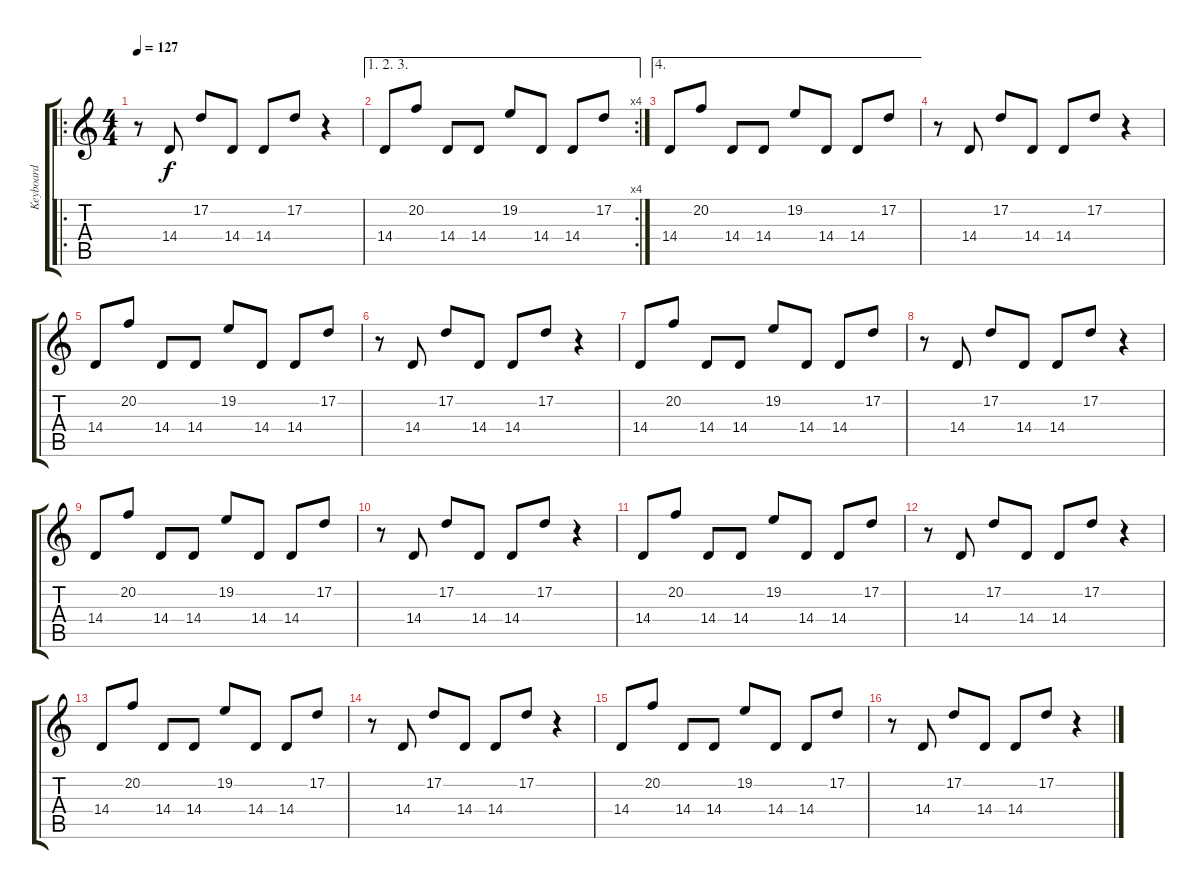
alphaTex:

\track ("Keyboard" "Keyboard") {instrument recorder}
\staff {score tabs}
\tuning (D4 A3 F3 C3 G2 D2) {hide}
\ro
\ts (4 4)
\tempo 127
\clef g2
\ks c
r.8{dy f} 14.4.8 17.2.8 14.4.8 14.4.8 17.2.8 r.4 |
\ae (1 2 3)
\rc 4
14.4.8 20.2.8 14.4.8 14.4.8 19.2.8 14.4.8 14.4.8 17.2.8 |
\ae 4
14.4.8 20.2.8 14.4.8 14.4.8 19.2.8 14.4.8 14.4.8 17.2.8 |
r.8 14.4.8 17.2.8 14.4.8 14.4.8 17.2.8 r.4 |
14.4.8 20.2.8 14.4.8 14.4.8 19.2.8 14.4.8 14.4.8 17.2.8 |
r.8 14.4.8 17.2.8 14.4.8 14.4.8 17.2.8 r.4 |
14.4.8 20.2.8 14.4.8 14.4.8 19.2.8 14.4.8 14.4.8 17.2.8 |
r.8 14.4.8 17.2.8 14.4.8 14.4.8 17.2.8 r.4 |
14.4.8 20.2.8 14.4.8 14.4.8 19.2.8 14.4.8 14.4.8 17.2.8 |
r.8 14.4.8 17.2.8 14.4.8 14.4.8 17.2.8 r.4 |
14.4.8 20.2.8 14.4.8 14.4.8 19.2.8 14.4.8 14.4.8 17.2.8 |
r.8 14.4.8 17.2.8 14.4.8 14.4.8 17.2.8 r.4 |
14.4.8 20.2.8 14.4.8 14.4.8 19.2.8 14.4.8 14.4.8 17.2.8 |
r.8 14.4.8 17.2.8 14.4.8 14.4.8 17.2.8 r.4 |
14.4.8 20.2.8 14.4.8 14.4.8 19.2.8 14.4.8 14.4.8 17.2.8 |
r.8 14.4.8 17.2.8 14.4.8 14.4.8 17.2.8 r.4
